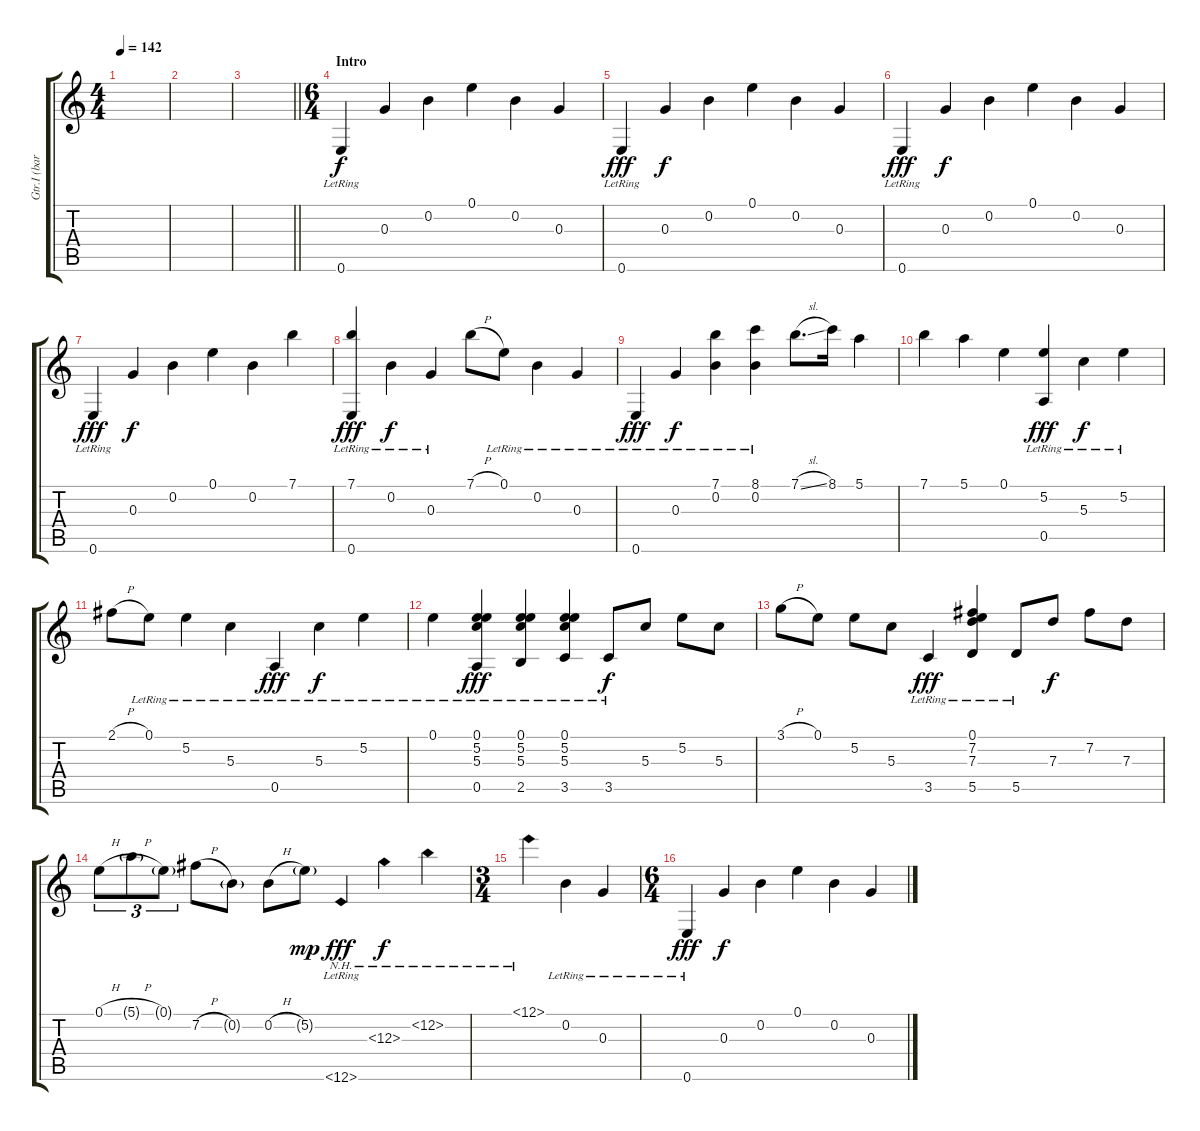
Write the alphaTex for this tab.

\track ("Gtr.I (bare)" "Gtr.I (bar") {instrument acousticguitarsteel}
\staff {score tabs}
\tuning (E4 B3 G3 D3 A2 E2) {hide}
\ts (4 4)
\tempo 142
\clef g2
\ks c
|
|
\barLineRight lightlight
|
\ts (6 4)
\section ("" "Intro")
0.6{lr}.4 0.3.4{dy f} 0.2.4 0.1.4 0.2.4 0.3.4 |
0.6{lr}.4{dy fff} 0.3.4{dy f} 0.2.4 0.1.4 0.2.4 0.3.4 |
0.6{lr}.4{dy fff} 0.3.4{dy f} 0.2.4 0.1.4 0.2.4 0.3.4 |
0.6{lr}.4{dy fff} 0.3.4{dy f} 0.2.4 0.1.4 0.2.4 7.1.4 |
(7.1{lr} 0.6{lr}).4{dy fff} 0.2{lr}.4{dy f} 0.3{lr}.4 7.1{h}.8 0.1{lr}.8 0.2{lr}.4 0.3{lr}.4 |
0.6{lr}.4{dy fff} 0.3{lr}.4{dy f} (7.1{lr} 0.2{lr}).4 (8.1{lr} 0.2{lr}).4 7.1{sl}.8{d} 8.1.16 5.1.4 |
7.1.4 5.1.4 0.1.4 (5.2{lr} 0.5{lr}).4{dy fff} 5.3{lr}.4{dy f} 5.2{lr}.4 |
2.1{h}.8 0.1{lr}.8 5.2{lr}.4 5.3{lr}.4 0.5{lr}.4{dy fff} 5.3{lr}.4{dy f} 5.2{lr}.4 |
0.1{lr}.4 (0.1{lr} 5.2{lr} 5.3{lr} 0.5{lr}).4{dy fff} (0.1{lr} 5.2{lr} 5.3{lr} 2.5{lr}).4 (0.1{lr} 5.2{lr} 5.3{lr} 3.5{lr}).4 3.5{lr}.8{dy f} 5.3.8 5.2.8 5.3.8 |
3.1{h}.8 0.1.8 5.2.8 5.3.8 3.5{lr}.4{dy fff} (0.1 7.2 7.3 5.5{lr}).4 5.5{lr}.8 7.3.8{dy f} 7.2.8 7.3.8 |
0.1{h}.8{tu (3 2)} 5.1{h g}.8{tu (3 2)} 0.1{g}.8{tu (3 2)} 7.2{h}.8 0.2{g}.8 0.2{h}.8 5.2{g}.8{dy mp} 0.6{nh lr}.4{dy fff} 12.3{nh}.4{dy f} 12.2{nh}.4 |
\ts (3 4)
12.1{nh}.4 0.2{lr}.4 0.3{lr}.4 |
\ts (6 4)
0.6{lr}.4{dy fff} 0.3.4{dy f} 0.2.4 0.1.4 0.2.4 0.3.4
